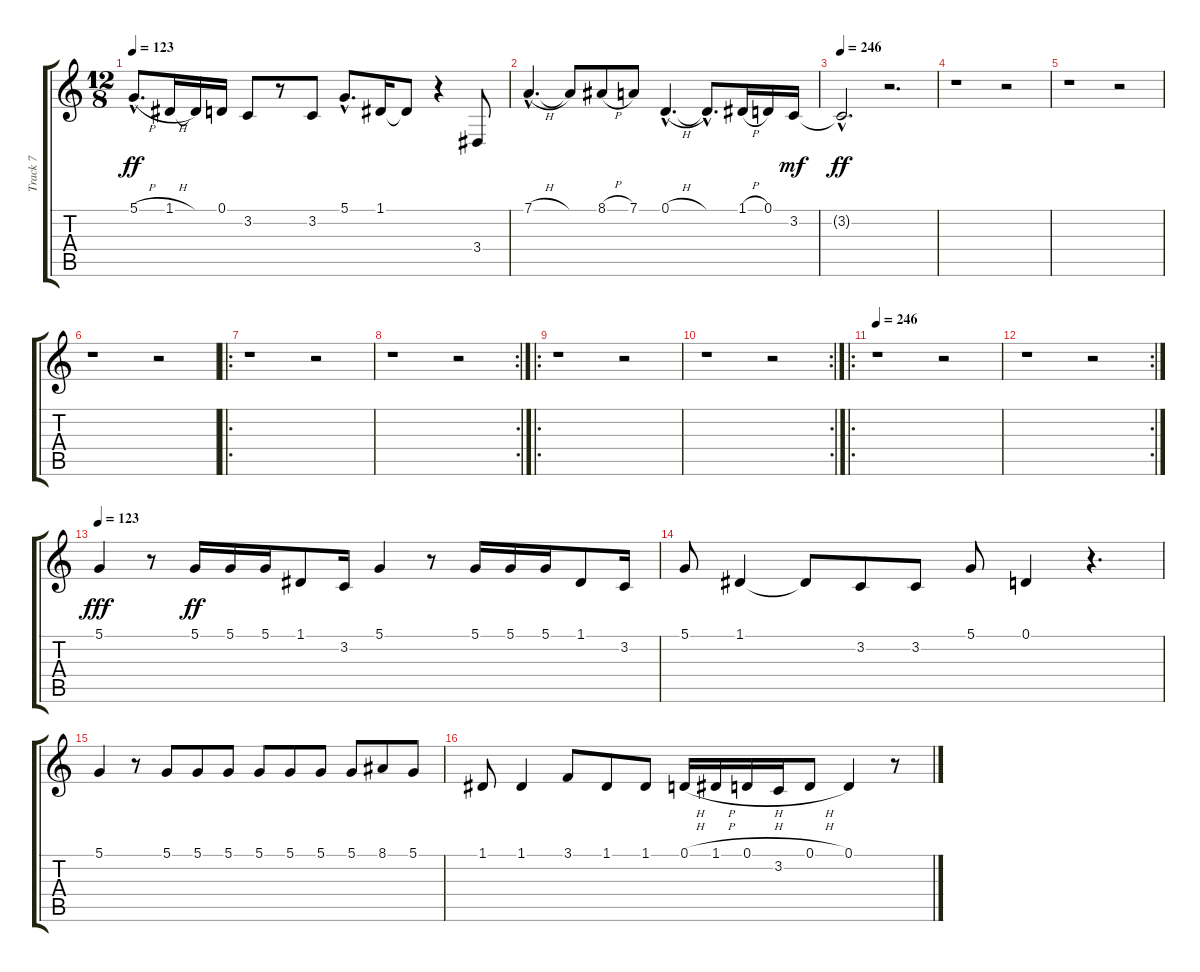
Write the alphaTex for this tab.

\track ("Track 7" "Track 7") {instrument cello}
\staff {score tabs}
\tuning (D4 A3 F3 C3 G2 C2) {hide}
\ts (12 8)
\tempo 123
\clef g2
\ks c
5.1{h hac}.8{d dy ff} 1.1{h}.16 1.1{t}.16 0.1.16 3.2.8 r.8 3.2.8 5.1{hac}.8{d} 1.1.16 1.1{t}.8 r.4 3.4.8 |
7.1{h hac}.4{d} 7.1{t}.8 8.1{h}.8 7.1.8 0.1{h hac}.4{d} 0.1{hac t}.8{d} 1.1{h}.16 0.1.16 3.2.16{dy mf} |
\tempo 246
3.2{hac t}.2{d dy ff} r.2{d} |
r.1 r.2 |
r.1 r.2 |
r.1 r.2 |
\ro
r.1 r.2 |
\rc 2
r.1 r.2 |
\ro
r.1 r.2 |
\rc 2
r.1 r.2 |
\ro
\tempo 246
r.1 r.2 |
\rc 2
r.1 r.2 |
\tempo 123
5.1.4{dy fff} r.8 5.1.16{dy ff} 5.1.16 5.1.16 1.1.8 3.2.16 5.1.4 r.8 5.1.16 5.1.16 5.1.16 1.1.8 3.2.16 |
5.1.8 1.1.4 1.1{t}.8 3.2.8 3.2.8 5.1.8 0.1.4 r.4{d} |
5.1.4 r.8 5.1.8 5.1.8 5.1.8 5.1.8 5.1.8 5.1.8 5.1.8 8.1.8 5.1.8 |
1.1.8 1.1.4 3.1.8 1.1.8 1.1.8 0.1{h}.16 1.1{h}.16 0.1{h}.16 3.2.16 0.1{h}.8 0.1.4 r.8
